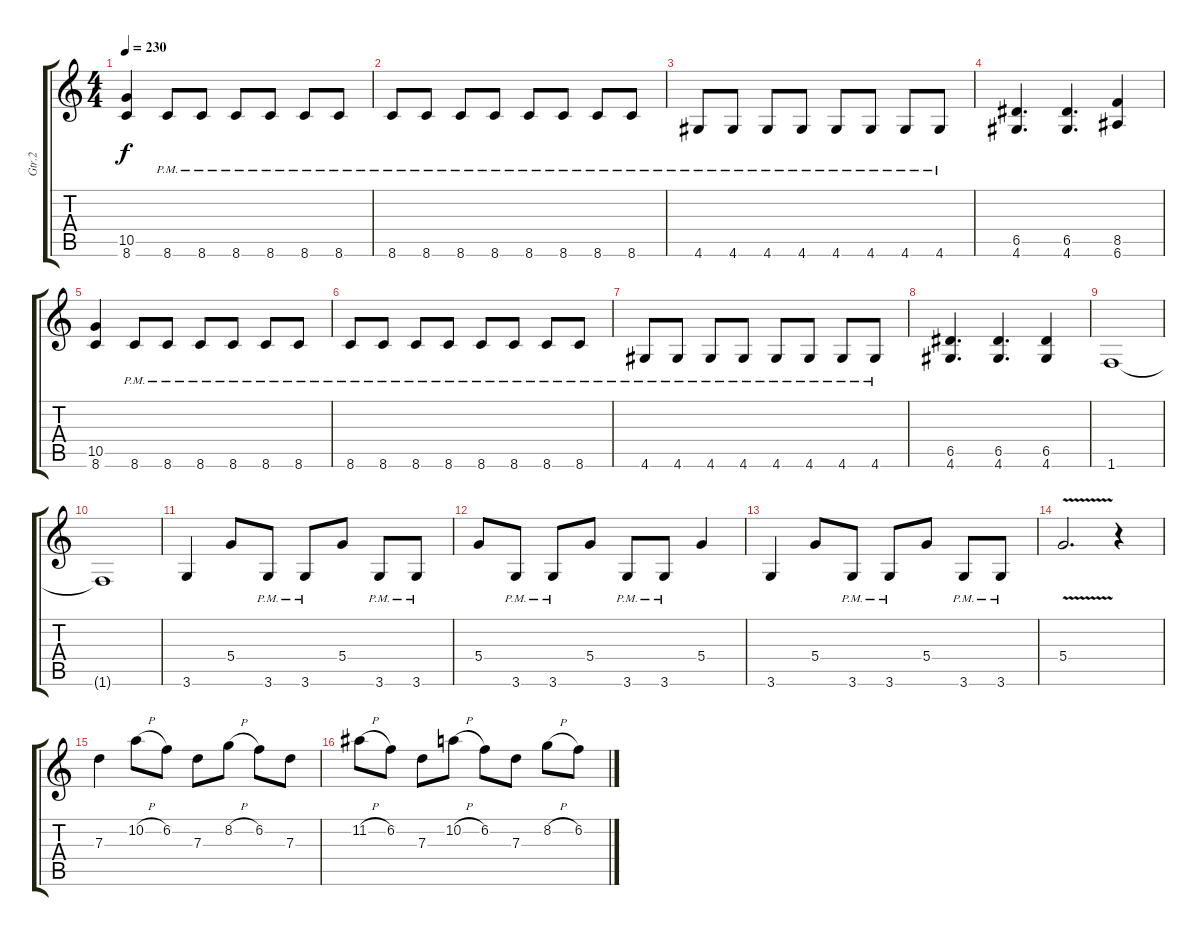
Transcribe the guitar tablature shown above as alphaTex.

\track ("Gtr.2" "Gtr.2") {instrument distortionguitar}
\staff {score tabs}
\tuning (E4 B3 G3 D3 A2 E2) {hide}
\ts (4 4)
\tempo 230
\clef g2
\ks c
(10.5 8.6).4{dy f} 8.6{pm}.8 8.6{pm}.8 8.6{pm}.8 8.6{pm}.8 8.6{pm}.8 8.6{pm}.8 |
8.6{pm}.8 8.6{pm}.8 8.6{pm}.8 8.6{pm}.8 8.6{pm}.8 8.6{pm}.8 8.6{pm}.8 8.6{pm}.8 |
4.6{pm}.8 4.6{pm}.8 4.6{pm}.8 4.6{pm}.8 4.6{pm}.8 4.6{pm}.8 4.6{pm}.8 4.6{pm}.8 |
(6.5 4.6).4{d} (6.5 4.6).4{d} (8.5 6.6).4 |
(10.5 8.6).4 8.6{pm}.8 8.6{pm}.8 8.6{pm}.8 8.6{pm}.8 8.6{pm}.8 8.6{pm}.8 |
8.6{pm}.8 8.6{pm}.8 8.6{pm}.8 8.6{pm}.8 8.6{pm}.8 8.6{pm}.8 8.6{pm}.8 8.6{pm}.8 |
4.6{pm}.8 4.6{pm}.8 4.6{pm}.8 4.6{pm}.8 4.6{pm}.8 4.6{pm}.8 4.6{pm}.8 4.6{pm}.8 |
(6.5 4.6).4{d} (6.5 4.6).4{d} (6.5 4.6).4 |
1.6.1 |
1.6{t}.1 |
3.6.4 5.4.8 3.6{pm}.8 3.6{pm}.8 5.4.8 3.6{pm}.8 3.6{pm}.8 |
5.4.8 3.6{pm}.8 3.6{pm}.8 5.4.8 3.6{pm}.8 3.6{pm}.8 5.4.4 |
3.6.4 5.4.8 3.6{pm}.8 3.6{pm}.8 5.4.8 3.6{pm}.8 3.6{pm}.8 |
5.4{v}.2{d} r.4 |
7.3.4 10.2{h}.8 6.2.8 7.3.8 8.2{h}.8 6.2.8 7.3.8 |
11.2{h}.8 6.2.8 7.3.8 10.2{h}.8 6.2.8 7.3.8 8.2{h}.8 6.2.8
